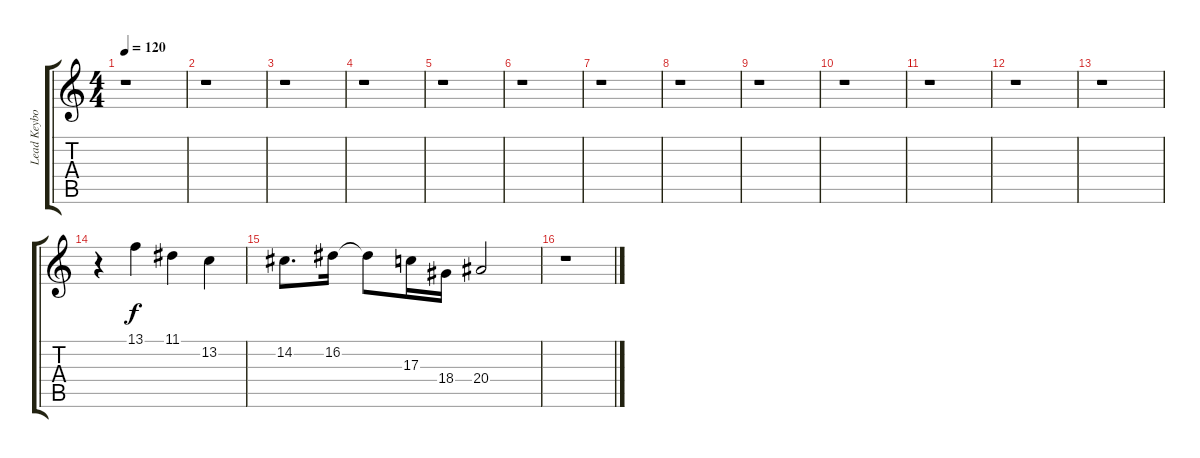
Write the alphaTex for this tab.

\track ("Lead Keyboard" "Lead Keybo") {instrument lead2sawtooth}
\staff {score tabs}
\tuning (E4 B3 G3 D3 A2 E2) {hide}
\ts (4 4)
\tempo 120
\clef g2
\ks c
r.1{dy f instrument lead2sawtooth} |
r.1 |
r.1 |
r.1 |
r.1 |
r.1 |
r.1 |
r.1 |
r.1 |
r.1 |
r.1 |
r.1 |
r.1 |
r.4 13.1.4 11.1.4 13.2.4 |
14.2.8{d} 16.2.16 16.2{t}.8 17.3.16 18.4.16 20.4.2 |
r.1
